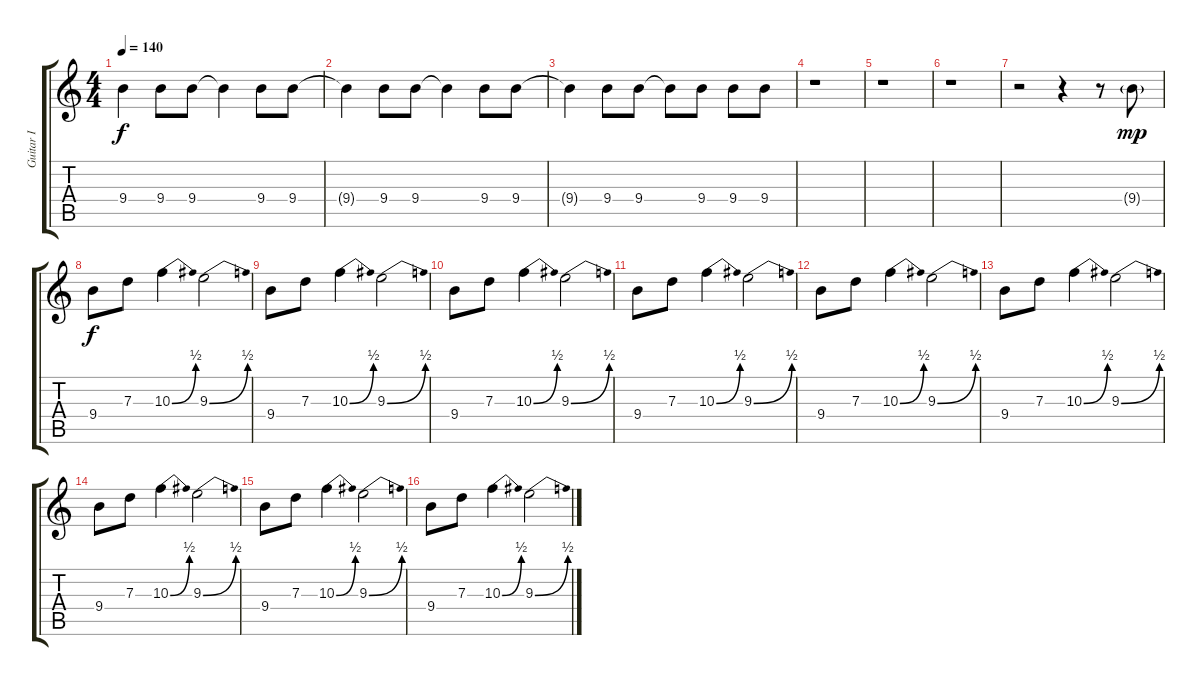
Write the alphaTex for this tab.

\track ("Guitar I" "Guitar I") {instrument acousticguitarnylon}
\staff {score tabs}
\tuning (E4 B3 G3 D3 A2 E2) {hide}
\ts (4 4)
\tempo 140
\clef g2
\ks c
9.4{t}.4{dy f} 9.4.8 9.4.8 9.4{t}.4 9.4.8 9.4.8 |
9.4{t}.4 9.4.8 9.4.8 9.4{t}.4 9.4.8 9.4.8 |
9.4{t}.4 9.4.8 9.4.8 9.4{t}.8 9.4.8 9.4.8 9.4.8 |
r.1 |
r.1 |
r.1 |
r.2 r.4 r.8 9.4{g}.8{dy mp} |
9.4.8{dy f} 7.3.8 10.3{be (bend 0 0 60 2)}.4 9.3{be (bend 0 0 60 2)}.2 |
9.4.8 7.3.8 10.3{be (bend 0 0 60 2)}.4 9.3{be (bend 0 0 60 2)}.2 |
9.4.8 7.3.8 10.3{be (bend 0 0 60 2)}.4 9.3{be (bend 0 0 60 2)}.2 |
9.4.8 7.3.8 10.3{be (bend 0 0 60 2)}.4 9.3{be (bend 0 0 60 2)}.2 |
9.4.8 7.3.8 10.3{be (bend 0 0 60 2)}.4 9.3{be (bend 0 0 60 2)}.2 |
9.4.8 7.3.8 10.3{be (bend 0 0 60 2)}.4 9.3{be (bend 0 0 60 2)}.2 |
9.4.8 7.3.8 10.3{be (bend 0 0 60 2)}.4 9.3{be (bend 0 0 60 2)}.2 |
9.4.8 7.3.8 10.3{be (bend 0 0 60 2)}.4 9.3{be (bend 0 0 60 2)}.2 |
9.4.8 7.3.8 10.3{be (bend 0 0 60 2)}.4 9.3{be (bend 0 0 60 2)}.2
